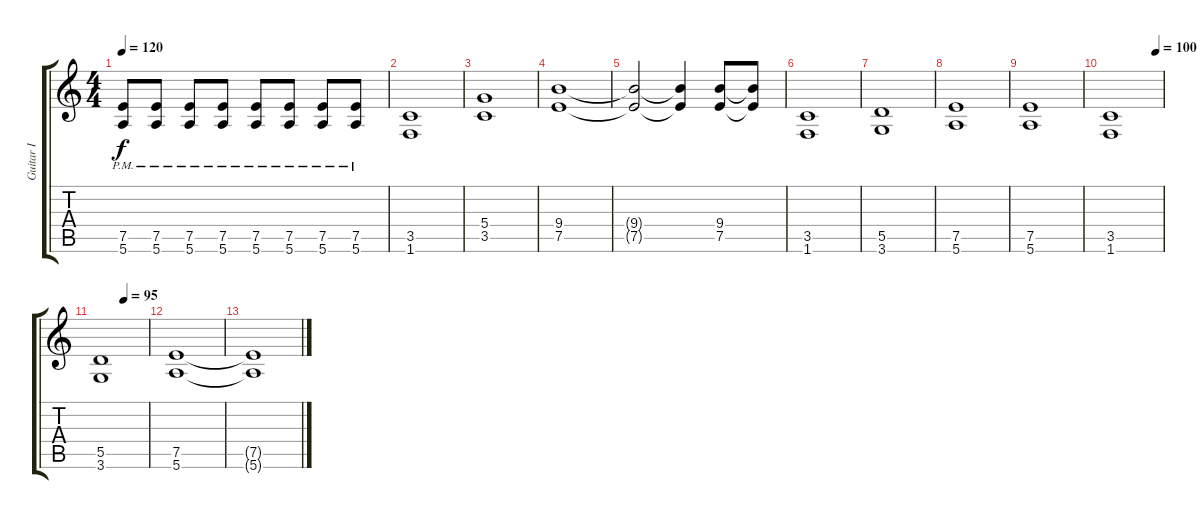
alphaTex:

\track ("Guitar I" "Guitar I") {instrument electricguitarclean}
\staff {score tabs}
\tuning (E4 B3 G3 D3 A2 E2) {hide}
\ts (4 4)
\tempo 120
\clef g2
\ks c
(7.5{pm} 5.6).8{dy f} (7.5{pm} 5.6).8 (7.5{pm} 5.6).8 (7.5{pm} 5.6).8 (7.5{pm} 5.6).8 (7.5{pm} 5.6).8 (7.5{pm} 5.6).8 (7.5{pm} 5.6).8 |
(3.5 1.6).1 |
(5.4 3.5).1 |
(9.4 7.5).1 |
(9.4{t} 7.5{t}).2 (9.4{t} 7.5{t}).4 (9.4 7.5).8 (9.4{t} 7.5{t}).8 |
(3.5 1.6).1 |
(5.5 3.6).1 |
(7.5 5.6).1 |
(7.5 5.6).1 |
\tempo (100 0.875)
(3.5 1.6).1 |
\tempo (95 0.5)
(5.5 3.6).1 |
(7.5 5.6).1 |
(7.5{t} 5.6{t}).1
